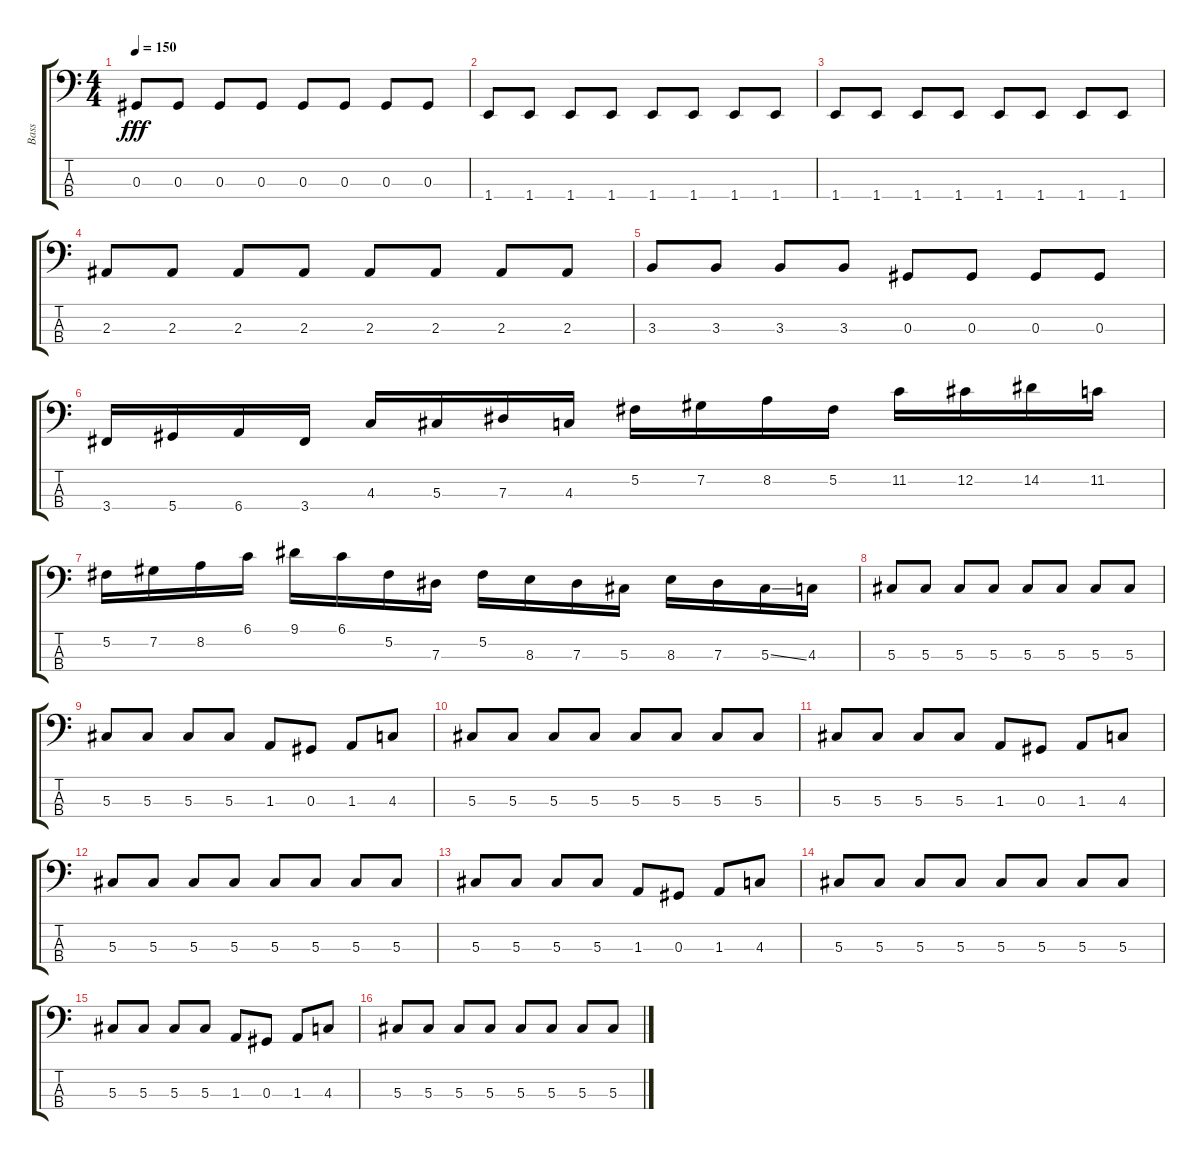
\track ("Bass" "Bass") {instrument electricbassfinger}
\staff {score tabs}
\tuning (Gb2 Db2 Ab1 Eb1) {hide}
\ts (4 4)
\tempo 150
\clef f4
\ks c
0.3.8{dy fff} 0.3.8 0.3.8 0.3.8 0.3.8 0.3.8 0.3.8 0.3.8 |
1.4.8 1.4.8 1.4.8 1.4.8 1.4.8 1.4.8 1.4.8 1.4.8 |
1.4.8 1.4.8 1.4.8 1.4.8 1.4.8 1.4.8 1.4.8 1.4.8 |
2.3.8 2.3.8 2.3.8 2.3.8 2.3.8 2.3.8 2.3.8 2.3.8 |
3.3.8 3.3.8 3.3.8 3.3.8 0.3.8 0.3.8 0.3.8 0.3.8 |
3.4.16 5.4.16 6.4.16 3.4.16 4.3.16 5.3.16 7.3.16 4.3.16 5.2.16 7.2.16 8.2.16 5.2.16 11.2.16 12.2.16 14.2.16 11.2.16 |
5.2.16 7.2.16 8.2.16 6.1.16 9.1.16 6.1.16 5.2.16 7.3.16 5.2.16 8.3.16 7.3.16 5.3.16 8.3.16 7.3.16 5.3{ss}.16 4.3.16 |
5.3.8 5.3.8 5.3.8 5.3.8 5.3.8 5.3.8 5.3.8 5.3.8 |
5.3.8 5.3.8 5.3.8 5.3.8 1.3.8 0.3.8 1.3.8 4.3.8 |
5.3.8 5.3.8 5.3.8 5.3.8 5.3.8 5.3.8 5.3.8 5.3.8 |
5.3.8 5.3.8 5.3.8 5.3.8 1.3.8 0.3.8 1.3.8 4.3.8 |
5.3.8 5.3.8 5.3.8 5.3.8 5.3.8 5.3.8 5.3.8 5.3.8 |
5.3.8 5.3.8 5.3.8 5.3.8 1.3.8 0.3.8 1.3.8 4.3.8 |
5.3.8 5.3.8 5.3.8 5.3.8 5.3.8 5.3.8 5.3.8 5.3.8 |
5.3.8 5.3.8 5.3.8 5.3.8 1.3.8 0.3.8 1.3.8 4.3.8 |
5.3.8 5.3.8 5.3.8 5.3.8 5.3.8 5.3.8 5.3.8 5.3.8
